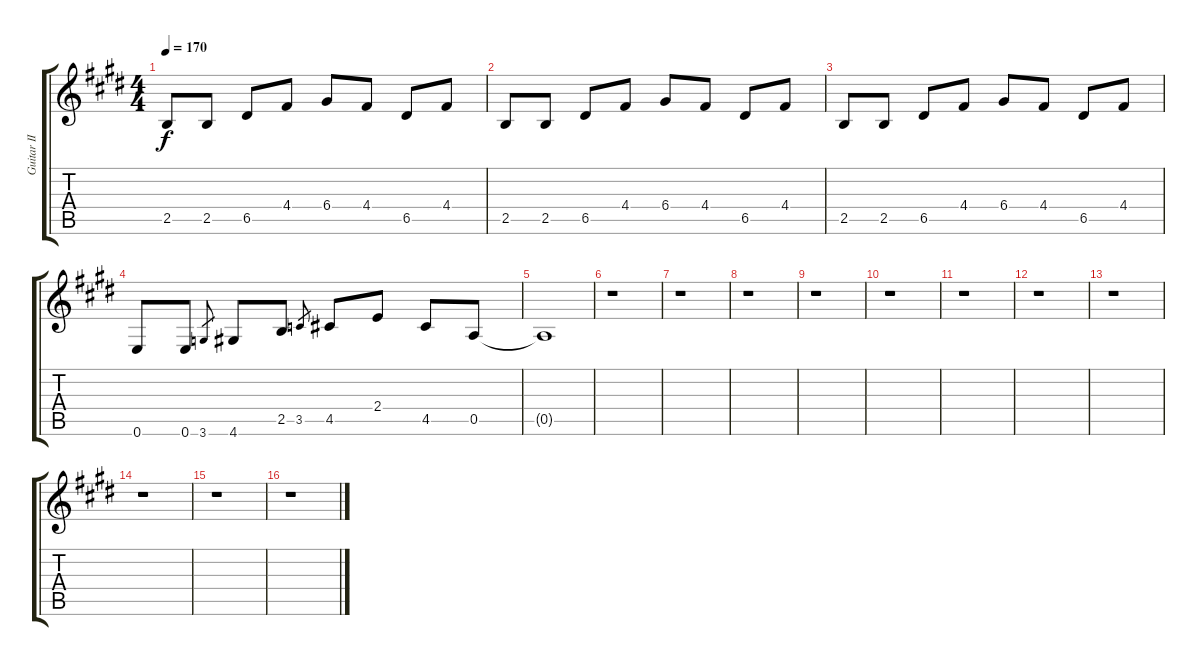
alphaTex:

\track ("Guitar II [Normal Tuning]" "Guitar II ") {instrument distortionguitar}
\staff {score tabs}
\tuning (E4 B3 G3 D3 A2 E2) {hide}
\ts (4 4)
\tempo 170
\clef g2
\ks e
2.5.8{dy f} 2.5.8 6.5.8 4.4.8 6.4.8 4.4.8 6.5.8 4.4.8 |
2.5.8 2.5.8 6.5.8 4.4.8 6.4.8 4.4.8 6.5.8 4.4.8 |
2.5.8 2.5.8 6.5.8 4.4.8 6.4.8 4.4.8 6.5.8 4.4.8 |
0.6.8 0.6.8 3.6.8{gr} 4.6.8 2.5.8 3.5.8{gr} 4.5.8 2.4.8 4.5.8 0.5.8 |
0.5{t}.1 |
r.1 |
r.1 |
r.1 |
r.1 |
r.1 |
r.1 |
r.1 |
r.1 |
r.1 |
r.1 |
r.1
